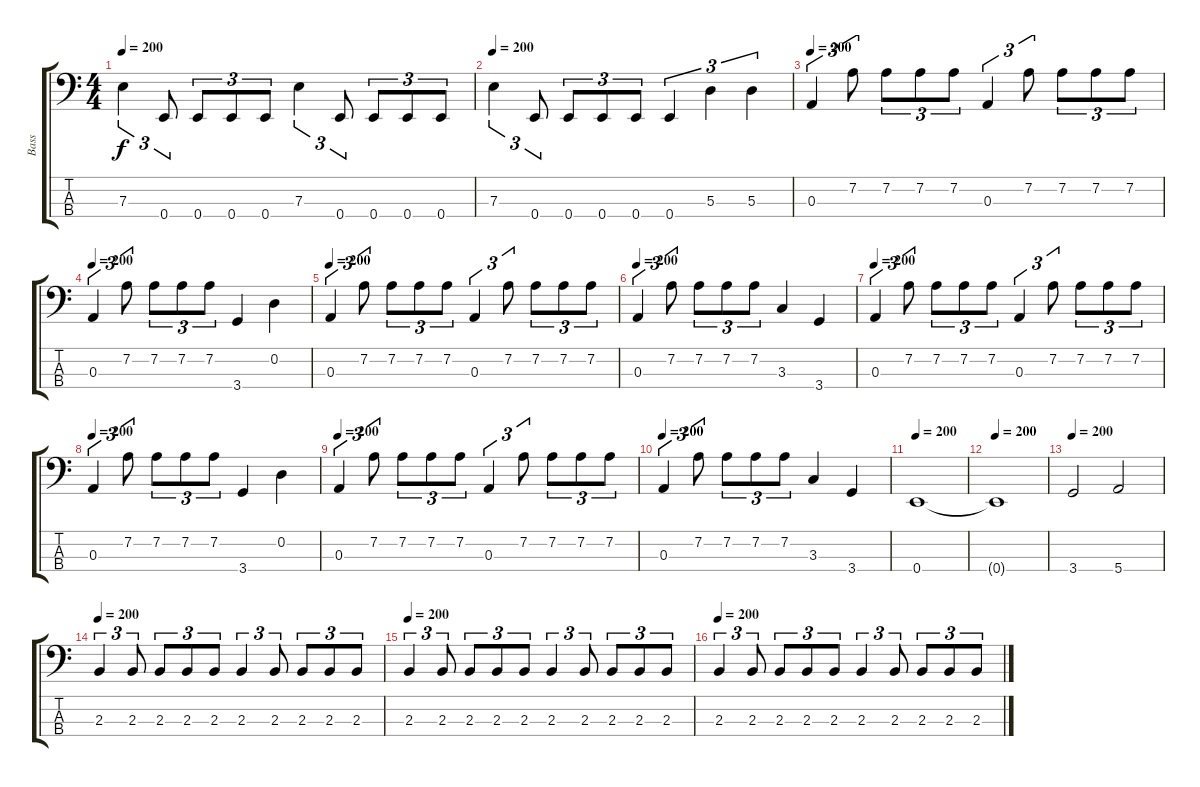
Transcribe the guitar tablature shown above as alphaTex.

\track ("Bass" "Bass") {instrument electricbassfinger}
\staff {score tabs}
\tuning (G2 D2 A1 E1) {hide}
\ts (4 4)
\tempo 200
\clef f4
\ks c
7.3.4{tu (3 2) dy f} 0.4.8{tu (3 2)} 0.4.8{tu (3 2)} 0.4.8{tu (3 2)} 0.4.8{tu (3 2)} 7.3.4{tu (3 2)} 0.4.8{tu (3 2)} 0.4.8{tu (3 2)} 0.4.8{tu (3 2)} 0.4.8{tu (3 2)} |
\tempo 200
7.3.4{tu (3 2)} 0.4.8{tu (3 2)} 0.4.8{tu (3 2)} 0.4.8{tu (3 2)} 0.4.8{tu (3 2)} 0.4.4{tu (3 2)} 5.3.4{tu (3 2)} 5.3.4{tu (3 2)} |
\tempo 200
0.3.4{tu (3 2)} 7.2.8{tu (3 2)} 7.2.8{tu (3 2)} 7.2.8{tu (3 2)} 7.2.8{tu (3 2)} 0.3.4{tu (3 2)} 7.2.8{tu (3 2)} 7.2.8{tu (3 2)} 7.2.8{tu (3 2)} 7.2.8{tu (3 2)} |
\tempo 200
0.3.4{tu (3 2)} 7.2.8{tu (3 2)} 7.2.8{tu (3 2)} 7.2.8{tu (3 2)} 7.2.8{tu (3 2)} 3.4.4 0.2.4 |
\tempo 200
0.3.4{tu (3 2)} 7.2.8{tu (3 2)} 7.2.8{tu (3 2)} 7.2.8{tu (3 2)} 7.2.8{tu (3 2)} 0.3.4{tu (3 2)} 7.2.8{tu (3 2)} 7.2.8{tu (3 2)} 7.2.8{tu (3 2)} 7.2.8{tu (3 2)} |
\tempo 200
0.3.4{tu (3 2)} 7.2.8{tu (3 2)} 7.2.8{tu (3 2)} 7.2.8{tu (3 2)} 7.2.8{tu (3 2)} 3.3.4 3.4.4 |
\tempo 200
0.3.4{tu (3 2)} 7.2.8{tu (3 2)} 7.2.8{tu (3 2)} 7.2.8{tu (3 2)} 7.2.8{tu (3 2)} 0.3.4{tu (3 2)} 7.2.8{tu (3 2)} 7.2.8{tu (3 2)} 7.2.8{tu (3 2)} 7.2.8{tu (3 2)} |
\tempo 200
0.3.4{tu (3 2)} 7.2.8{tu (3 2)} 7.2.8{tu (3 2)} 7.2.8{tu (3 2)} 7.2.8{tu (3 2)} 3.4.4 0.2.4 |
\tempo 200
0.3.4{tu (3 2)} 7.2.8{tu (3 2)} 7.2.8{tu (3 2)} 7.2.8{tu (3 2)} 7.2.8{tu (3 2)} 0.3.4{tu (3 2)} 7.2.8{tu (3 2)} 7.2.8{tu (3 2)} 7.2.8{tu (3 2)} 7.2.8{tu (3 2)} |
\tempo 200
0.3.4{tu (3 2)} 7.2.8{tu (3 2)} 7.2.8{tu (3 2)} 7.2.8{tu (3 2)} 7.2.8{tu (3 2)} 3.3.4 3.4.4 |
\tempo 200
0.4.1 |
\tempo 200
0.4{t}.1 |
\tempo 200
3.4.2 5.4.2 |
\tempo 200
2.3.4{tu (3 2)} 2.3.8{tu (3 2)} 2.3.8{tu (3 2)} 2.3.8{tu (3 2)} 2.3.8{tu (3 2)} 2.3.4{tu (3 2)} 2.3.8{tu (3 2)} 2.3.8{tu (3 2)} 2.3.8{tu (3 2)} 2.3.8{tu (3 2)} |
\tempo 200
2.3.4{tu (3 2)} 2.3.8{tu (3 2)} 2.3.8{tu (3 2)} 2.3.8{tu (3 2)} 2.3.8{tu (3 2)} 2.3.4{tu (3 2)} 2.3.8{tu (3 2)} 2.3.8{tu (3 2)} 2.3.8{tu (3 2)} 2.3.8{tu (3 2)} |
\tempo 200
2.3.4{tu (3 2)} 2.3.8{tu (3 2)} 2.3.8{tu (3 2)} 2.3.8{tu (3 2)} 2.3.8{tu (3 2)} 2.3.4{tu (3 2)} 2.3.8{tu (3 2)} 2.3.8{tu (3 2)} 2.3.8{tu (3 2)} 2.3.8{tu (3 2)}
